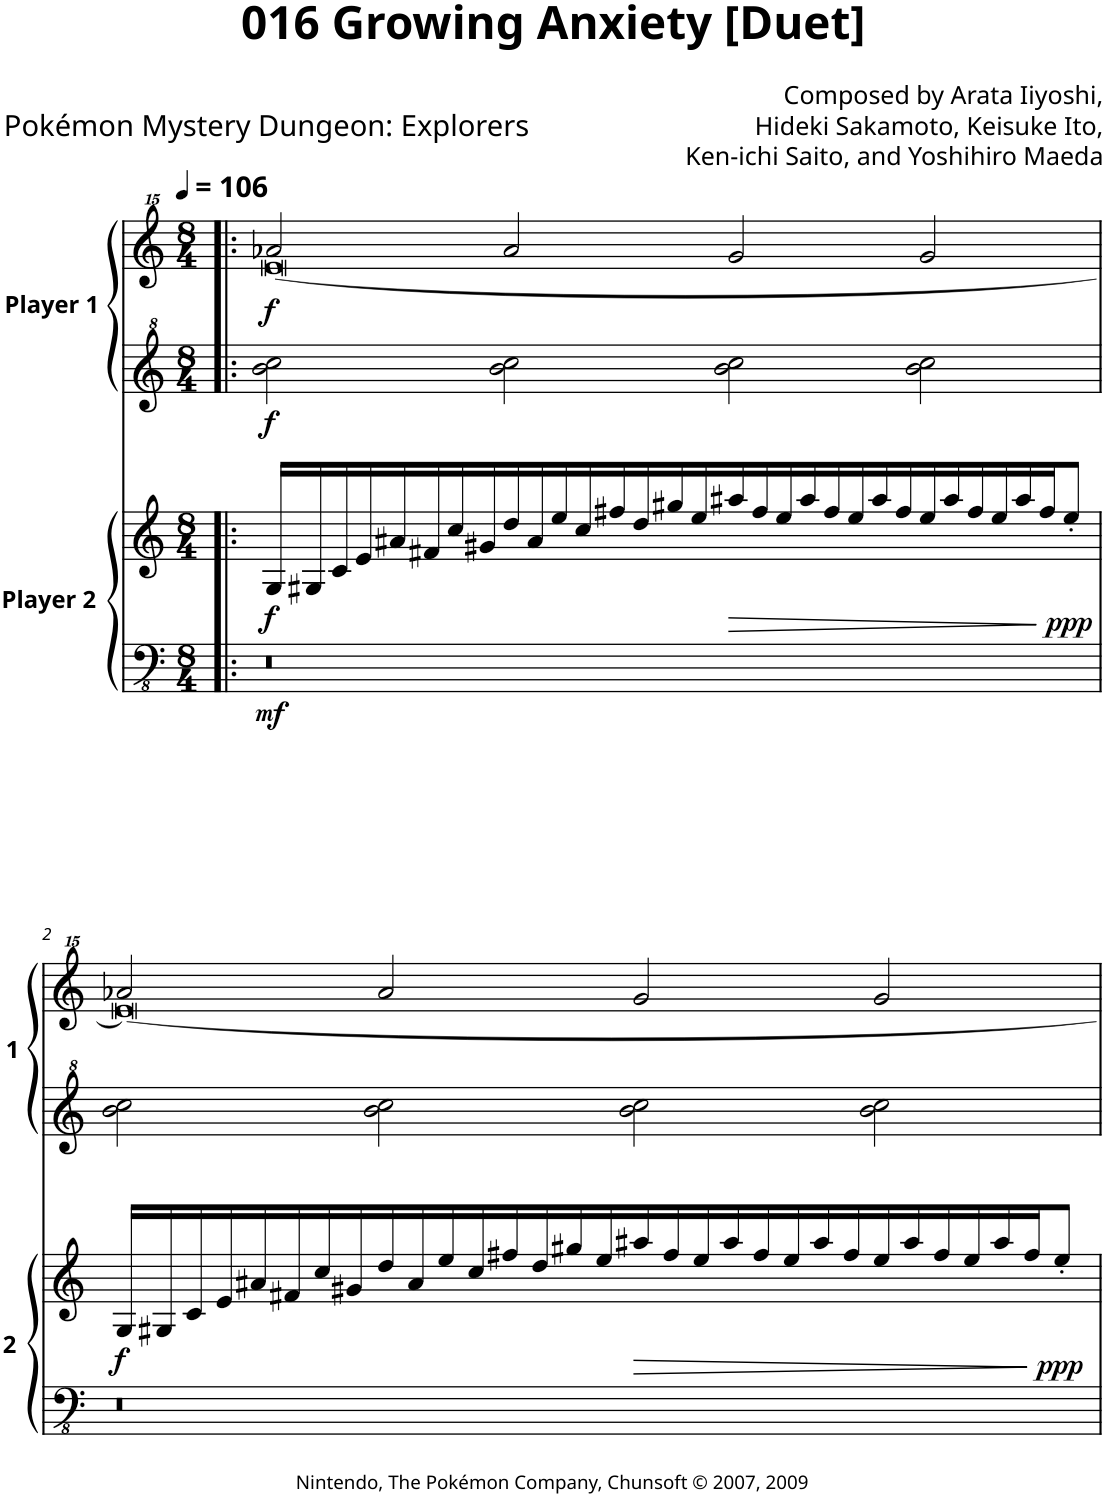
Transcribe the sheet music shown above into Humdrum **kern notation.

**kern	**kern	**dynam	**kern	**kern	**dynam
*part2	*part2	*part2	*part1	*part1	*part1
*staff4	*staff3	*staff3/4	*staff2	*staff1	*staff1/2
*I"Player 2	*	*	*I"Player 1	*	*
*clefFv4	*clefG2	*	*clefG^2	*clefG^^2	*
*k[]	*k[]	*	*k[]	*k[]	*
*M8/4	*M8/4	*	*M8/4	*M8/4	*
*MM106	*MM106	*	*MM106	*MM106	*
=1!|:	=1!|:	=1!|:	=1!|:	=1!|:	=1!|:
*	*	*	*	*^	*
!	!	!LO:DY:b=2	!	!	!	!
!	!	!LO:DY:n=1:b	!	!	!	!LO:DY:b=2
!	!	!	!	!	!	!LO:DY:n=1:b
0r	16G/LL	mf f	2bb\ 2ccc\	2aaa-X/	[0eee	f f
.	16G#X/	.	.	.	.	.
.	16c/	.	.	.	.	.
.	16e/	.	.	.	.	.
.	16a#X/	.	.	.	.	.
.	16f#X/	.	.	.	.	.
.	16cc/	.	.	.	.	.
.	16g#X/	.	.	.	.	.
.	16dd/	.	2bb\ 2ccc\	2aaa-/	.	.
.	16a#/	.	.	.	.	.
.	16ee/	.	.	.	.	.
.	16cc/	.	.	.	.	.
.	16ff#X/	.	.	.	.	.
.	16dd/	.	.	.	.	.
.	16gg#X/	.	.	.	.	.
.	16ee/	.	.	.	.	.
!	!	!LO:HP:b	!	!	!	!
.	16aa#X/	>	2bb\ 2ccc\	2ggg/	.	.
.	16ff#/	.	.	.	.	.
.	16ee/	.	.	.	.	.
.	16aa#/	.	.	.	.	.
.	16ff#/	.	.	.	.	.
.	16ee/	.	.	.	.	.
.	16aa#/	.	.	.	.	.
.	16ff#/	.	.	.	.	.
.	16ee/	.	2bb\ 2ccc\	2ggg/	.	.
.	16aa#/	.	.	.	.	.
.	16ff#/	.	.	.	.	.
.	16ee/	.	.	.	.	.
.	16aa#/	.	.	.	.	.
.	16ff#/J	.	.	.	.	.
!	!	!LO:DY:n=2:b	!	!	!	!
.	8ee'/J	] ppp	.	.	.	.
!!LO:LB:g=z	!!
=2	=2	=2	=2	=2	=2	=2
!	!	!LO:DY:b	!	!	!	!
0r	16G/LL	f	2bb\ 2ccc\	2aaa-X/	0eee_	.
.	16G#X/	.	.	.	.	.
.	16c/	.	.	.	.	.
.	16e/	.	.	.	.	.
.	16a#X/	.	.	.	.	.
.	16f#X/	.	.	.	.	.
.	16cc/	.	.	.	.	.
.	16g#X/	.	.	.	.	.
.	16dd/	.	2bb\ 2ccc\	2aaa-/	.	.
.	16a#/	.	.	.	.	.
.	16ee/	.	.	.	.	.
.	16cc/	.	.	.	.	.
.	16ff#X/	.	.	.	.	.
.	16dd/	.	.	.	.	.
.	16gg#X/	.	.	.	.	.
.	16ee/	.	.	.	.	.
!	!	!LO:HP:b	!	!	!	!
.	16aa#X/	>	2bb\ 2ccc\	2ggg/	.	.
.	16ff#/	.	.	.	.	.
.	16ee/	.	.	.	.	.
.	16aa#/	.	.	.	.	.
.	16ff#/	.	.	.	.	.
.	16ee/	.	.	.	.	.
.	16aa#/	.	.	.	.	.
.	16ff#/	.	.	.	.	.
.	16ee/	.	2bb\ 2ccc\	2ggg/	.	.
.	16aa#/	.	.	.	.	.
.	16ff#/	.	.	.	.	.
.	16ee/	.	.	.	.	.
.	16aa#/	.	.	.	.	.
.	16ff#/J	.	.	.	.	.
!	!	!LO:DY:n=1:b	!	!	!	!
.	8ee'/J	] ppp	.	.	.	.
*	*	*	*	*v	*v	*
=	=	=	=	=	=
*-	*-	*-	*-	*-	*-
